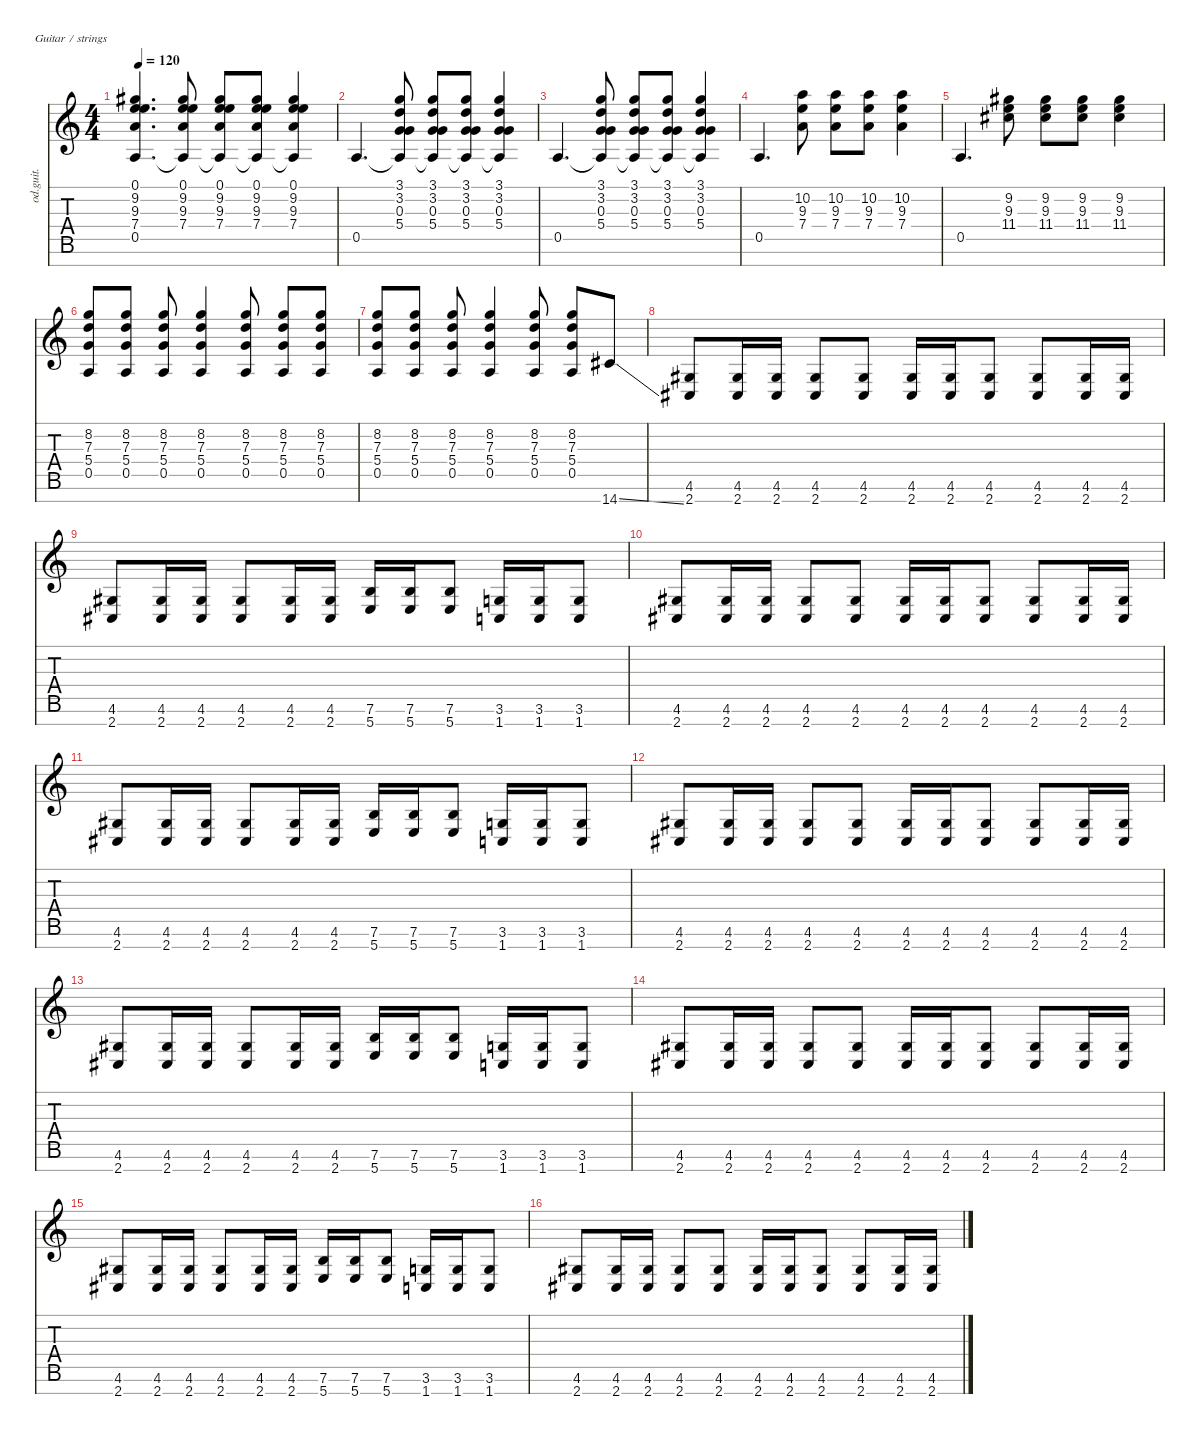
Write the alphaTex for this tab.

\defaultSystemsLayout 4
\hideDynamics
\bracketExtendMode nobrackets
\otherSystemsTrackNameOrientation horizontal
\track ("Base Guitar" "od.guit.") {instrument overdrivenguitar}
\staff {score tabs}
\tuning (E4 B3 G3 D3 A2 E2 B1)
\ts (4 4)
\tempo 120
\clef g2
\ks c
(0.1 9.2{acc #} 9.3 7.4 0.5).4{d dy f} (0.1 9.2{acc #} 9.3 7.4 0.5{t}).8 (0.1 9.2{acc #} 9.3 7.4 0.5{t}).8 (0.1 9.2{acc #} 9.3 7.4 0.5{t}).8 (0.1 9.2{acc #} 9.3 7.4 0.5{t}).4 |
0.5.4{d} (3.1 3.2 0.3 5.4 0.5{t}).8 (3.1 3.2 0.3 5.4 0.5{t}).8 (3.1 3.2 0.3 5.4 0.5{t}).8 (3.1 3.2 0.3 5.4 0.5{t}).4 |
0.5.4{d} (3.1 3.2 0.3 5.4 0.5{t}).8 (3.1 3.2 0.3 5.4 0.5{t}).8 (3.1 3.2 0.3 5.4 0.5{t}).8 (3.1 3.2 0.3 5.4 0.5{t}).4 |
0.5.4{d} (10.2 9.3 7.4).8 (10.2 9.3 7.4).8 (10.2 9.3 7.4).8 (10.2 9.3 7.4).4 |
0.5.4{d} (9.2{acc #} 9.3 11.4{acc #}).8 (9.2{acc #} 9.3 11.4{acc #}).8 (9.2{acc #} 9.3 11.4{acc #}).8 (9.2{acc #} 9.3 11.4{acc #}).4 |
(8.2 7.3 5.4 0.5).8 (8.2 7.3 5.4 0.5).8 (8.2 7.3 5.4 0.5).8 (8.2 7.3 5.4 0.5).4 (8.2 7.3 5.4 0.5).8 (8.2 7.3 5.4 0.5).8 (8.2 7.3 5.4 0.5).8 |
(8.2 7.3 5.4 0.5).8 (8.2 7.3 5.4 0.5).8 (8.2 7.3 5.4 0.5).8 (8.2 7.3 5.4 0.5).4 (8.2 7.3 5.4 0.5).8 (8.2 7.3 5.4 0.5).8 14.7{ss acc #}.8 |
(4.6{acc #} 2.7{acc #}).8 (4.6{acc #} 2.7{acc #}).16 (4.6{acc #} 2.7{acc #}).16 (4.6{acc #} 2.7{acc #}).8 (4.6{acc #} 2.7{acc #}).8 (4.6{acc #} 2.7{acc #}).16 (4.6{acc #} 2.7{acc #}).16 (4.6{acc #} 2.7{acc #}).8 (4.6{acc #} 2.7{acc #}).8 (4.6{acc #} 2.7{acc #}).16 (4.6{acc #} 2.7{acc #}).16 |
(4.6{acc #} 2.7{acc #}).8 (4.6{acc #} 2.7{acc #}).16 (4.6{acc #} 2.7{acc #}).16 (4.6{acc #} 2.7{acc #}).8 (4.6{acc #} 2.7{acc #}).16 (4.6{acc #} 2.7{acc #}).16 (7.6 5.7).16 (7.6 5.7).16 (7.6 5.7).8 (3.6 1.7).16 (3.6 1.7).16 (3.6 1.7).8 |
(4.6{acc #} 2.7{acc #}).8 (4.6{acc #} 2.7{acc #}).16 (4.6{acc #} 2.7{acc #}).16 (4.6{acc #} 2.7{acc #}).8 (4.6{acc #} 2.7{acc #}).8 (4.6{acc #} 2.7{acc #}).16 (4.6{acc #} 2.7{acc #}).16 (4.6{acc #} 2.7{acc #}).8 (4.6{acc #} 2.7{acc #}).8 (4.6{acc #} 2.7{acc #}).16 (4.6{acc #} 2.7{acc #}).16 |
(4.6{acc #} 2.7{acc #}).8 (4.6{acc #} 2.7{acc #}).16 (4.6{acc #} 2.7{acc #}).16 (4.6{acc #} 2.7{acc #}).8 (4.6{acc #} 2.7{acc #}).16 (4.6{acc #} 2.7{acc #}).16 (7.6 5.7).16 (7.6 5.7).16 (7.6 5.7).8 (3.6 1.7).16 (3.6 1.7).16 (3.6 1.7).8 |
(4.6{acc #} 2.7{acc #}).8 (4.6{acc #} 2.7{acc #}).16 (4.6{acc #} 2.7{acc #}).16 (4.6{acc #} 2.7{acc #}).8 (4.6{acc #} 2.7{acc #}).8 (4.6{acc #} 2.7{acc #}).16 (4.6{acc #} 2.7{acc #}).16 (4.6{acc #} 2.7{acc #}).8 (4.6{acc #} 2.7{acc #}).8 (4.6{acc #} 2.7{acc #}).16 (4.6{acc #} 2.7{acc #}).16 |
(4.6{acc #} 2.7{acc #}).8 (4.6{acc #} 2.7{acc #}).16 (4.6{acc #} 2.7{acc #}).16 (4.6{acc #} 2.7{acc #}).8 (4.6{acc #} 2.7{acc #}).16 (4.6{acc #} 2.7{acc #}).16 (7.6 5.7).16 (7.6 5.7).16 (7.6 5.7).8 (3.6 1.7).16 (3.6 1.7).16 (3.6 1.7).8 |
(4.6{acc #} 2.7{acc #}).8 (4.6{acc #} 2.7{acc #}).16 (4.6{acc #} 2.7{acc #}).16 (4.6{acc #} 2.7{acc #}).8 (4.6{acc #} 2.7{acc #}).8 (4.6{acc #} 2.7{acc #}).16 (4.6{acc #} 2.7{acc #}).16 (4.6{acc #} 2.7{acc #}).8 (4.6{acc #} 2.7{acc #}).8 (4.6{acc #} 2.7{acc #}).16 (4.6{acc #} 2.7{acc #}).16 |
(4.6{acc #} 2.7{acc #}).8 (4.6{acc #} 2.7{acc #}).16 (4.6{acc #} 2.7{acc #}).16 (4.6{acc #} 2.7{acc #}).8 (4.6{acc #} 2.7{acc #}).16 (4.6{acc #} 2.7{acc #}).16 (7.6 5.7).16 (7.6 5.7).16 (7.6 5.7).8 (3.6 1.7).16 (3.6 1.7).16 (3.6 1.7).8 |
(4.6{acc #} 2.7{acc #}).8 (4.6{acc #} 2.7{acc #}).16 (4.6{acc #} 2.7{acc #}).16 (4.6{acc #} 2.7{acc #}).8 (4.6{acc #} 2.7{acc #}).8 (4.6{acc #} 2.7{acc #}).16 (4.6{acc #} 2.7{acc #}).16 (4.6{acc #} 2.7{acc #}).8 (4.6{acc #} 2.7{acc #}).8 (4.6{acc #} 2.7{acc #}).16 (4.6{acc #} 2.7{acc #}).16
